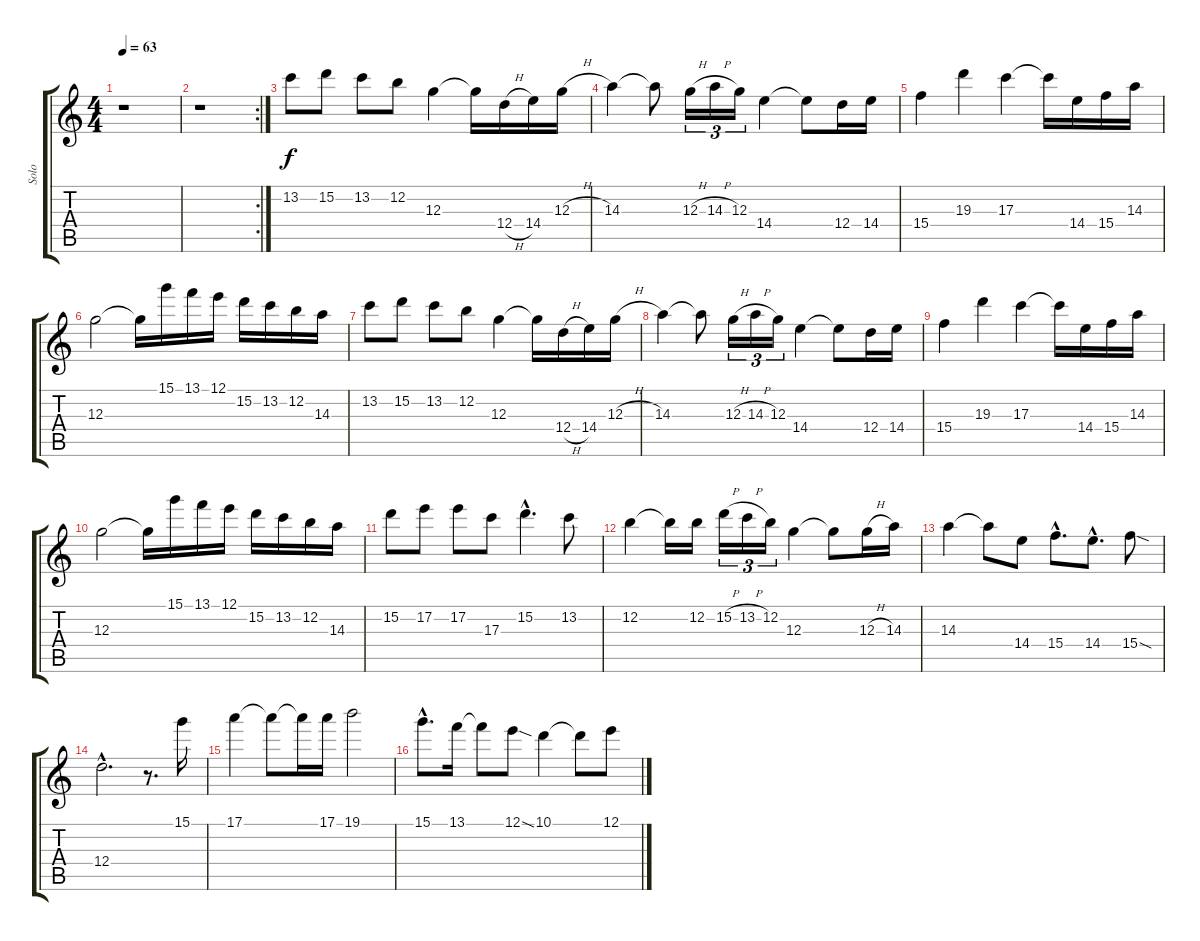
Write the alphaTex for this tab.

\track ("Solo" "Solo") {instrument distortionguitar}
\staff {score tabs}
\tuning (E4 B3 G3 D3 A2 E2) {hide}
\ts (4 4)
\tempo 63
\clef g2
\ks c
r.1{dy f} |
\rc 2
r.1 |
13.2.8 15.2.8 13.2.8 12.2.8 12.3.4 12.3{t}.16 12.4{h}.16 14.4.16 12.3{h}.16 |
14.3.4 14.3{t}.8 12.3{h}.16{tu (3 2)} 14.3{h}.16{tu (3 2)} 12.3.16{tu (3 2)} 14.4.4 14.4{t}.8 12.4.16 14.4.16 |
15.4.4 19.3.4 17.3.4 17.3{t}.16 14.4.16 15.4.16 14.3.16 |
12.3.2 12.3{t}.16 15.1.16 13.1.16 12.1.16 15.2.16 13.2.16 12.2.16 14.3.16 |
13.2.8 15.2.8 13.2.8 12.2.8 12.3.4 12.3{t}.16 12.4{h}.16 14.4.16 12.3{h}.16 |
14.3.4 14.3{t}.8 12.3{h}.16{tu (3 2)} 14.3{h}.16{tu (3 2)} 12.3.16{tu (3 2)} 14.4.4 14.4{t}.8 12.4.16 14.4.16 |
15.4.4 19.3.4 17.3.4 17.3{t}.16 14.4.16 15.4.16 14.3.16 |
12.3.2 12.3{t}.16 15.1.16 13.1.16 12.1.16 15.2.16 13.2.16 12.2.16 14.3.16 |
15.2.8 17.2.8 17.2.8 17.3.8 15.2{hac}.4{d} 13.2.8 |
12.2.4 12.2{t}.16 12.2.16 15.2{h}.16{tu (3 2)} 13.2{h}.16{tu (3 2)} 12.2.16{tu (3 2)} 12.3.4 12.3{t}.8 12.3{h}.16 14.3.16 |
14.3.4 14.3{t}.8 14.4.8 15.4{hac}.8{d} 14.4{hac}.8{d} 15.4{sod}.8 |
12.4{hac}.2{d} r.8{d} 15.1.16 |
17.1.4 17.1{t}.8 17.1{t}.16 17.1.16 19.1.2 |
15.1{hac}.8{d} 13.1.16 13.1{t}.8 12.1{sod}.8 10.1.4 10.1{t}.8 12.1.8
